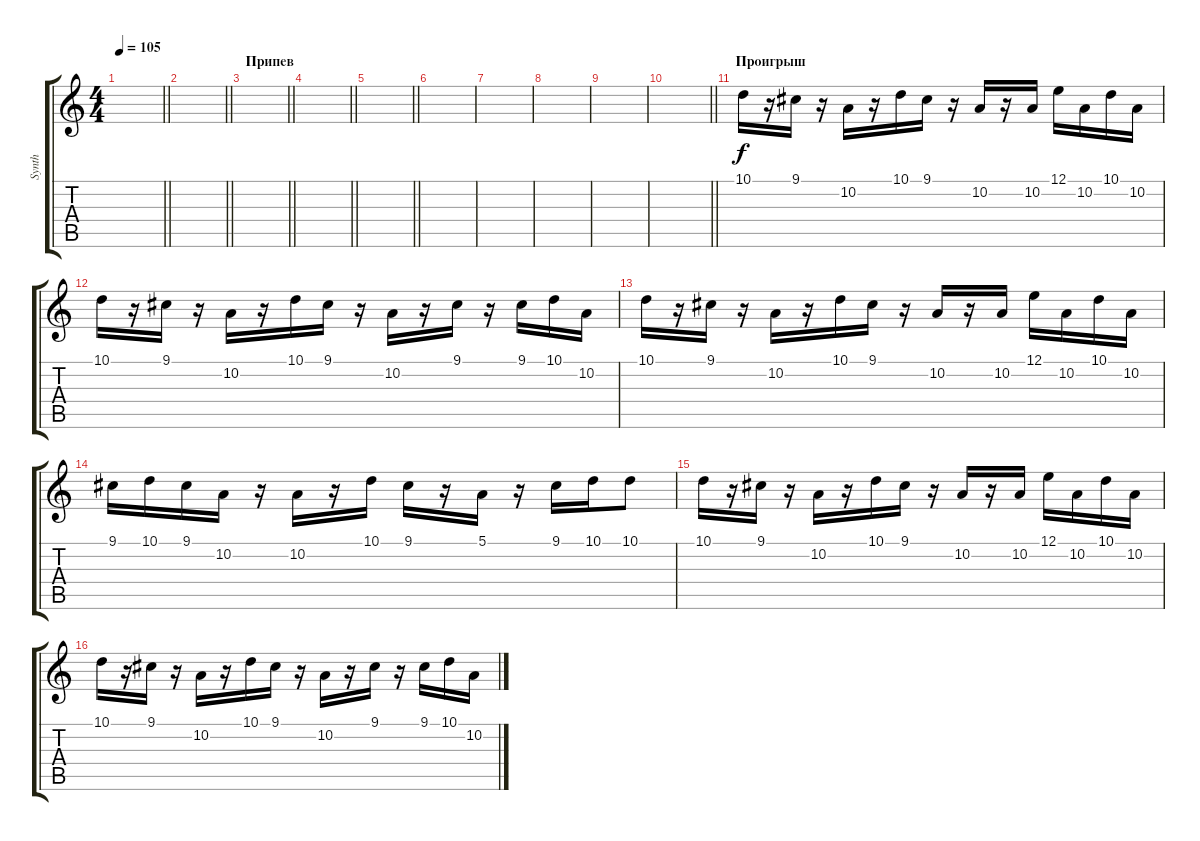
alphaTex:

\track ("Synth" "Synth") {instrument lead2sawtooth}
\staff {score tabs}
\tuning (E4 B3 G3 D3 A2 E2) {hide}
\ts (4 4)
\tempo 105
\clef g2
\barLineRight lightlight
\ks c
|
\section ("" "")
\barLineRight lightlight
|
\section ("" "Припев")
\barLineRight lightlight
|
\barLineRight lightlight
|
\barLineRight lightlight
|
|
|
|
|
\barLineRight lightlight
|
\section ("" "Проигрыш")
10.1.16 r.16 9.1.16 r.16 10.2.16 r.16 10.1.16 9.1.16 r.16 10.2.16 r.16 10.2.16 12.1.16 10.2.16 10.1.16 10.2.16 |
10.1.16 r.16 9.1.16 r.16 10.2.16 r.16 10.1.16 9.1.16 r.16 10.2.16 r.16 9.1.16 r.16 9.1.16 10.1.16 10.2.16 |
10.1.16 r.16 9.1.16 r.16 10.2.16 r.16 10.1.16 9.1.16 r.16 10.2.16 r.16 10.2.16 12.1.16 10.2.16 10.1.16 10.2.16 |
9.1.16 10.1.16 9.1.16 10.2.16 r.16 10.2.16 r.16 10.1.16 9.1.16 r.16 5.1.16 r.16 9.1.16 10.1.16 10.1.8 |
10.1.16 r.16 9.1.16 r.16 10.2.16 r.16 10.1.16 9.1.16 r.16 10.2.16 r.16 10.2.16 12.1.16 10.2.16 10.1.16 10.2.16 |
10.1.16 r.16 9.1.16 r.16 10.2.16 r.16 10.1.16 9.1.16 r.16 10.2.16 r.16 9.1.16 r.16 9.1.16 10.1.16 10.2.16
